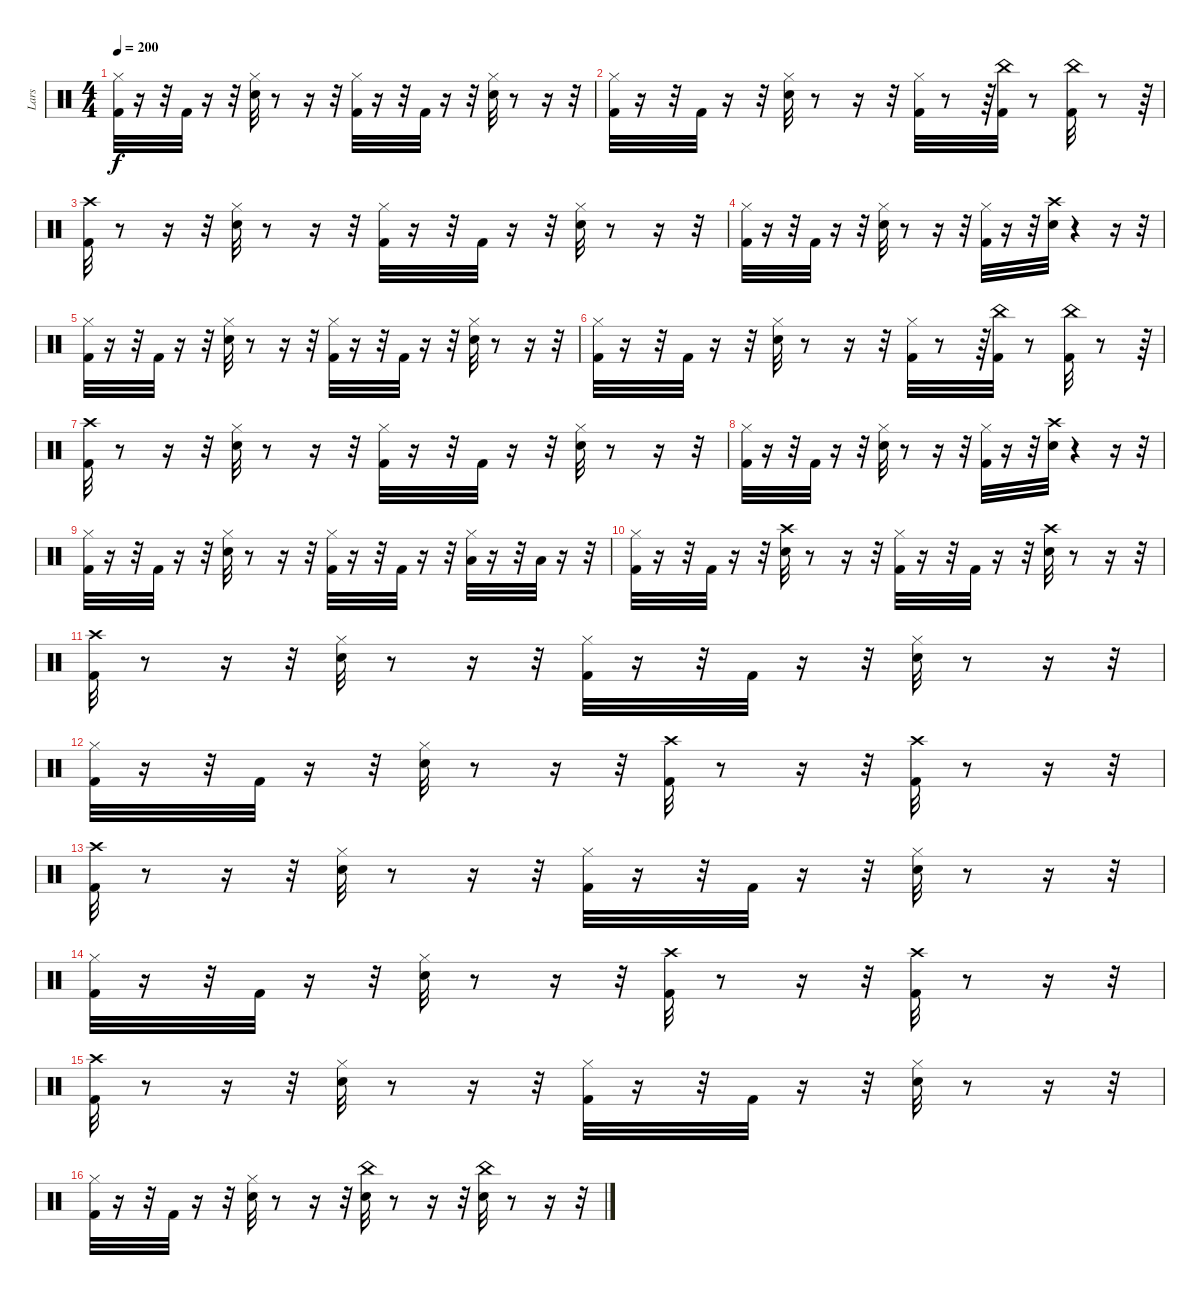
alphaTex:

\track ("Lars" "Lars") {instrument percussion}
\staff {score}
\articulation defaults
\ts (4 4)
\tempo 200
\clef neutral
\ks c
("Hi-Hat (closed)" "Kick (hit) 2").32{dy f} r.16 r.32 "Kick (hit) 2".32 r.16 r.32 ("Snare (hit) 2" "Hi-Hat (closed)").32 r.8 r.16 r.32 ("Hi-Hat (closed)" "Kick (hit) 2").32 r.16 r.32 "Kick (hit) 2".32 r.16 r.32 ("Snare (hit) 2" "Hi-Hat (closed)").32 r.8 r.16 r.32 |
("Kick (hit) 2" "Hi-Hat (closed)").32 r.16 r.32 "Kick (hit) 2".32 r.16 r.32 ("Snare (hit) 2" "Hi-Hat (closed)").32 r.8 r.16 r.32 ("Kick (hit) 2" "Hi-Hat (closed)").32 r.8 r.64 ("China (hit)" "Kick (hit) 2").32 r.8 ("China (hit)" "Kick (hit) 2").32 r.8 r.64 |
("Kick (hit) 2" "Crash high (hit)").32 r.8 r.16 r.32 ("Hi-Hat (closed)" "Snare (hit) 2").32 r.8 r.16 r.32 ("Hi-Hat (closed)" "Kick (hit) 2").32 r.16 r.32 "Kick (hit) 2".32 r.16 r.32 ("Hi-Hat (closed)" "Snare (hit) 2").32 r.8 r.16 r.32 |
("Hi-Hat (closed)" "Kick (hit) 2").32 r.16 r.32 "Kick (hit) 2".32 r.16 r.32 ("Snare (hit) 2" "Hi-Hat (closed)").32 r.8 r.16 r.32 ("Hi-Hat (closed)" "Kick (hit) 2").32 r.16 r.32 ("Snare (hit) 2" "Crash high (hit)").32 r.4 r.16 r.32 |
("Kick (hit) 2" "Hi-Hat (closed)").32 r.16 r.32 "Kick (hit) 2".32 r.16 r.32 ("Snare (hit) 2" "Hi-Hat (closed)").32 r.8 r.16 r.32 ("Kick (hit) 2" "Hi-Hat (closed)").32 r.16 r.32 "Kick (hit) 2".32 r.16 r.32 ("Snare (hit) 2" "Hi-Hat (closed)").32 r.8 r.16 r.32 |
("Kick (hit) 2" "Hi-Hat (closed)").32 r.16 r.32 "Kick (hit) 2".32 r.16 r.32 ("Snare (hit) 2" "Hi-Hat (closed)").32 r.8 r.16 r.32 ("Kick (hit) 2" "Hi-Hat (closed)").32 r.8 r.64 ("China (hit)" "Kick (hit) 2").32 r.8 ("China (hit)" "Kick (hit) 2").32 r.8 r.64 |
("Kick (hit) 2" "Crash high (hit)").32 r.8 r.16 r.32 ("Hi-Hat (closed)" "Snare (hit) 2").32 r.8 r.16 r.32 ("Kick (hit) 2" "Hi-Hat (closed)").32 r.16 r.32 "Kick (hit) 2".32 r.16 r.32 ("Hi-Hat (closed)" "Snare (hit) 2").32 r.8 r.16 r.32 |
("Hi-Hat (closed)" "Kick (hit) 2").32 r.16 r.32 "Kick (hit) 2".32 r.16 r.32 ("Snare (hit) 2" "Hi-Hat (closed)").32 r.8 r.16 r.32 ("Hi-Hat (closed)" "Kick (hit) 2").32 r.16 r.32 ("Crash high (hit)" "Snare (hit) 2").32 r.4 r.16 r.32 |
("Hi-Hat (closed)" "Kick (hit) 2").32 r.16 r.32 "Kick (hit) 2".32 r.16 r.32 ("Snare (hit) 2" "Hi-Hat (closed)").32 r.8 r.16 r.32 ("Hi-Hat (closed)" "Kick (hit) 2").32 r.16 r.32 "Kick (hit) 2".32 r.16 r.32 ("Low Tom (hit)" "Hi-Hat (closed)").32 r.16 r.32 "Low Tom (hit)".32 r.16 r.32 |
("Hi-Hat (closed)" "Kick (hit) 2").32 r.16 r.32 "Kick (hit) 2".32 r.16 r.32 ("Crash high (hit)" "Snare (hit) 2").32 r.8 r.16 r.32 ("Hi-Hat (closed)" "Kick (hit) 2").32 r.16 r.32 "Kick (hit) 2".32 r.16 r.32 ("Crash high (hit)" "Snare (hit) 2").32 r.8 r.16 r.32 |
("Kick (hit) 2" "Crash high (hit)").32 r.8 r.16 r.32 ("Hi-Hat (closed)" "Snare (hit) 2").32 r.8 r.16 r.32 ("Hi-Hat (closed)" "Kick (hit) 2").32 r.16 r.32 "Kick (hit) 2".32 r.16 r.32 ("Hi-Hat (closed)" "Snare (hit) 2").32 r.8 r.16 r.32 |
("Hi-Hat (closed)" "Kick (hit) 2").32 r.16 r.32 "Kick (hit) 2".32 r.16 r.32 ("Snare (hit) 2" "Hi-Hat (closed)").32 r.8 r.16 r.32 ("Crash high (hit)" "Kick (hit) 2").32 r.8 r.16 r.32 ("Crash high (hit)" "Kick (hit) 2").32 r.8 r.16 r.32 |
("Kick (hit) 2" "Crash high (hit)").32 r.8 r.16 r.32 ("Hi-Hat (closed)" "Snare (hit) 2").32 r.8 r.16 r.32 ("Kick (hit) 2" "Hi-Hat (closed)").32 r.16 r.32 "Kick (hit) 2".32 r.16 r.32 ("Snare (hit) 2" "Hi-Hat (closed)").32 r.8 r.16 r.32 |
("Kick (hit) 2" "Hi-Hat (closed)").32 r.16 r.32 "Kick (hit) 2".32 r.16 r.32 ("Snare (hit) 2" "Hi-Hat (closed)").32 r.8 r.16 r.32 ("Crash high (hit)" "Kick (hit) 2").32 r.8 r.16 r.32 ("Crash high (hit)" "Kick (hit) 2").32 r.8 r.16 r.32 |
("Kick (hit) 2" "Crash high (hit)").32 r.8 r.16 r.32 ("Hi-Hat (closed)" "Snare (hit) 2").32 r.8 r.16 r.32 ("Hi-Hat (closed)" "Kick (hit) 2").32 r.16 r.32 "Kick (hit) 2".32 r.16 r.32 ("Hi-Hat (closed)" "Snare (hit) 2").32 r.8 r.16 r.32 |
("Kick (hit) 2" "Hi-Hat (closed)").32 r.16 r.32 "Kick (hit) 2".32 r.16 r.32 ("Snare (hit) 2" "Hi-Hat (closed)").32 r.8 r.16 r.32 ("China (hit)" "Snare (hit) 2").32 r.8 r.16 r.32 ("China (hit)" "Snare (hit) 2").32 r.8 r.16 r.32
